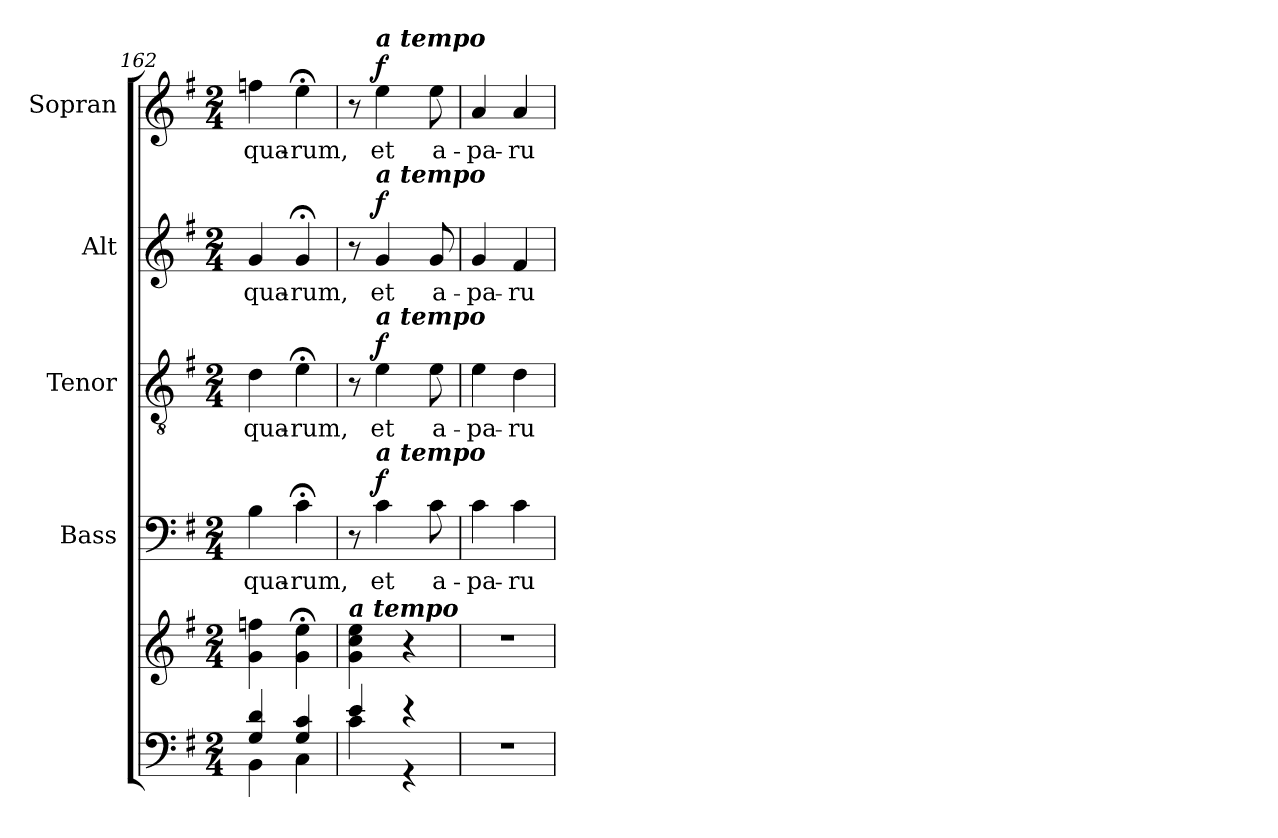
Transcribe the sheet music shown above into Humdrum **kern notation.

**kern	**kern	**kern	**text	**dynam	**kern	**text	**dynam	**kern	**text	**dynam	**kern	**text	**dynam
*part5	*part5	*part4	*part4	*part4	*part3	*part3	*part3	*part2	*part2	*part2	*part1	*part1	*part1
*staff6	*staff5	*staff4	*staff4	*staff4	*staff3	*staff3	*staff3	*staff2	*staff2	*staff2	*staff1	*staff1	*staff1
*	*	*I"Bass	*	*	*I"Tenor	*	*	*I"Alt	*	*	*I"Sopran	*	*
*	*	*I'B.	*	*	*I'T.	*	*	*I'A.	*	*	*I'S.	*	*
*clefF4	*clefG2	*clefF4	*	*	*clefGv2	*	*	*clefG2	*	*	*clefG2	*	*
*k[f#]	*k[f#]	*k[f#]	*	*	*k[f#]	*	*	*k[f#]	*	*	*k[f#]	*	*
*G:	*G:	*G:	*	*	*G:	*	*	*G:	*	*	*G:	*	*
*M2/4	*M2/4	*M2/4	*	*	*M2/4	*	*	*M2/4	*	*	*M2/4	*	*
=162	=162	=162	=162	=162	=162	=162	=162	=162	=162	=162	=162	=162	=162
*^	*	*	*	*	*	*	*	*	*	*	*	*	*
!	!	!	!	!LO:LY:b	!	!	!LO:LY:b	!	!	!LO:LY:b	!	!	!LO:LY:b	!
4G/ 4d/	4BB\	4g\ 4ffn\	4B\	-qua-	.	4d\	-qua-	.	4g/	-qua-	.	4ffn\	-qua-	.
!	!	!	!	!LO:LY:b	!	!	!LO:LY:b	!	!	!LO:LY:b	!	!	!LO:LY:b	!
4G/ 4c/	4C\	4g\;< 4ee\;<	4c;<\	-rum,	.	4e;<\	-rum,	.	4g;</	-rum,	.	4ee;<\	-rum,	.
=163	=163	=163	=163	=163	=163	=163	=163	=163	=163	=163	=163	=163	=163	=163
!	!	!LO:TX:a:Bi:t=a tempo	!	!	!	!	!	!	!	!	!	!	!	!
4e/	4c\	4g\ 4cc\ 4ee\	8r	.	.	8r	.	.	8r	.	.	8r	.	.
!	!	!	!	!	!	!	!	!	!	!	!	!LO:TX:a:Bi:t=a tempo	!	!
!	!	!	!	!	!	!	!	!	!LO:TX:a:Bi:t=a tempo	!	!	!	!	!
!	!	!	!	!	!	!LO:TX:a:Bi:t=a tempo	!	!	!	!	!	!	!	!
!	!	!	!LO:TX:a:Bi:t=a tempo	!	!	!	!	!	!	!	!	!	!	!
!	!	!	!	!LO:LY:b	!LO:DY:a	!	!LO:LY:b	!LO:DY:a	!	!LO:LY:b	!LO:DY:a	!	!LO:LY:b	!LO:DY:a
.	.	.	4c\	et	f	4e\	et	f	4g/	et	f	4ee\	et	f
4r	4r	4r	.	.	.	.	.	.	.	.	.	.	.	.
!	!	!	!	!LO:LY:b	!	!	!LO:LY:b	!	!	!LO:LY:b	!	!	!LO:LY:b	!
.	.	.	8c\	a-	.	8e\	a-	.	8g/	a-	.	8ee\	a-	.
*v	*v	*	*	*	*	*	*	*	*	*	*	*	*	*
=164	=164	=164	=164	=164	=164	=164	=164	=164	=164	=164	=164	=164	=164
!	!	!	!LO:LY:b	!	!	!LO:LY:b	!	!	!LO:LY:b	!	!	!LO:LY:b	!
2r	2r	4c\	-pa-	.	4e\	-pa-	.	4g/	-pa-	.	4a/	-pa-	.
!	!	!	!LO:LY:b	!	!	!LO:LY:b	!	!	!LO:LY:b	!	!	!LO:LY:b	!
.	.	4c\	-ru-	.	4d\	-ru-	.	4f#/	-ru-	.	4a/	-ru-	.
=	=	=	=	=	=	=	=	=	=	=	=	=	=
*-	*-	*-	*-	*-	*-	*-	*-	*-	*-	*-	*-	*-	*-
